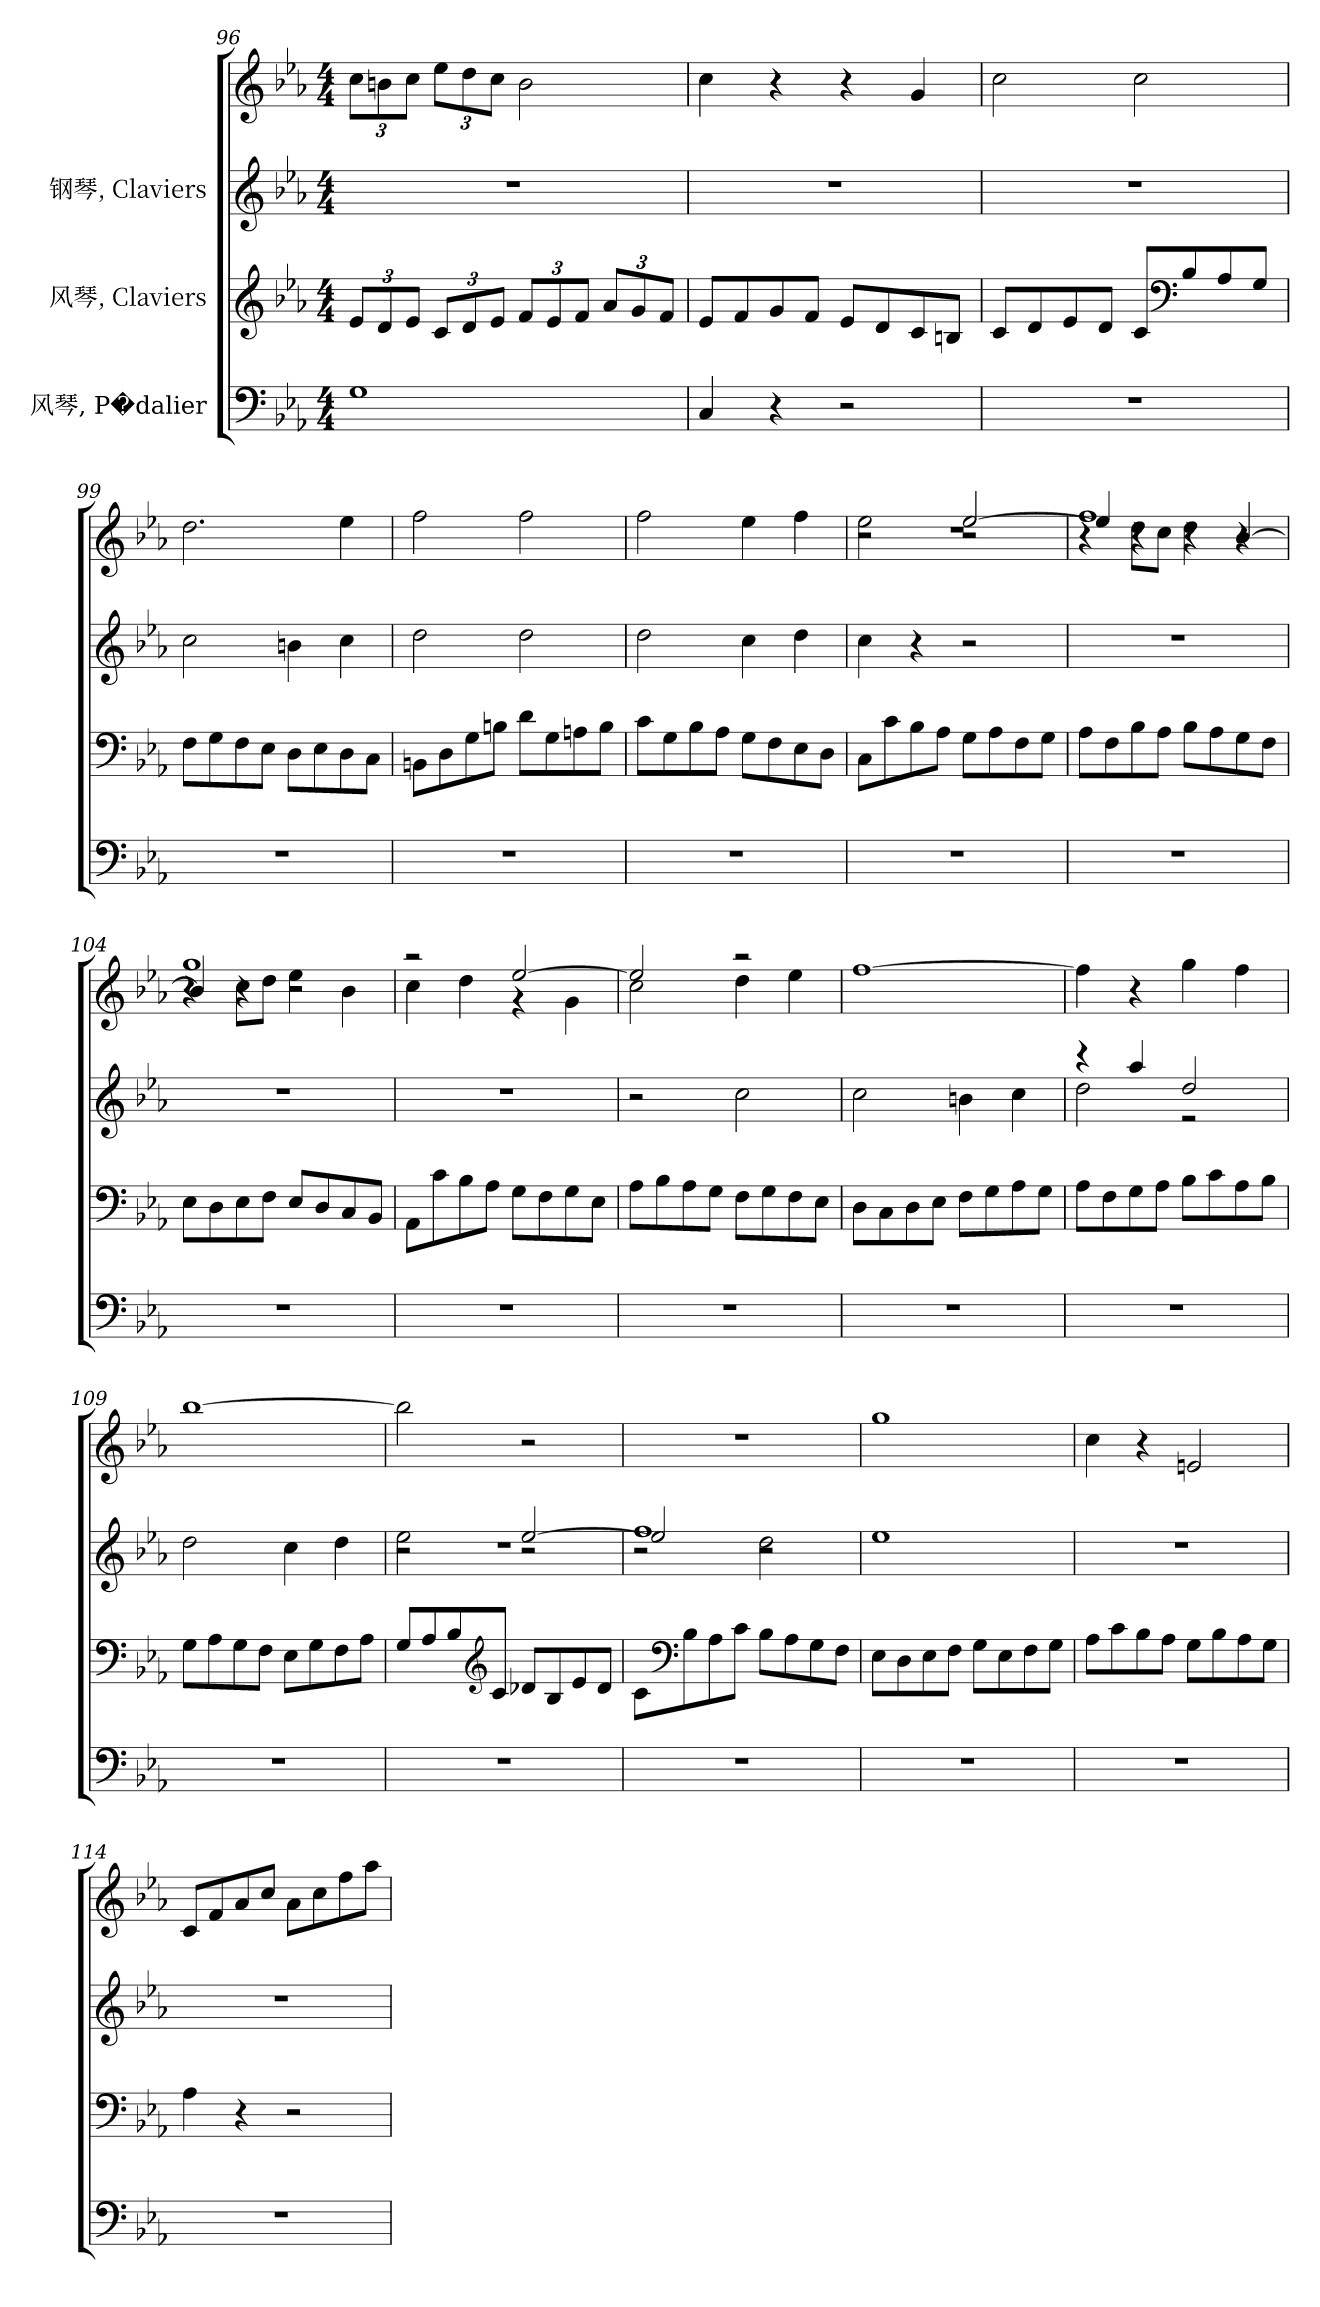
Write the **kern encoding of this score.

**kern	**kern	**kern	**kern
*part3	*part2	*part1	*part1
*staff4	*staff3	*staff2	*staff1
*I"风琴, P�dalier	*I"风琴, Claviers	*I"钢琴, Claviers	*
*clefF4	*clefG2	*clefG2	*clefG2
*k[b-e-a-]	*k[b-e-a-]	*k[b-e-a-]	*k[b-e-a-]
*M4/4	*M4/4	*M4/4	*M4/4
*	*Xbrackettup	*	*Xbrackettup
=96	=96	=96	=96
1G	12e-/L	1r	12cc\L
.	12d/	.	12bn\
.	12e-/J	.	12cc\J
.	12c/L	.	12ee-\L
.	12d/	.	12dd\
.	12e-/J	.	12cc\J
.	12f/L	.	2b\
.	12e-/	.	.
.	12f/J	.	.
.	12a-/L	.	.
.	12g/	.	.
.	12f/J	.	.
=97	=97	=97	=97
4C/	8e-/L	1r	4cc\
.	8f/	.	.
4r	8g/	.	4r
.	8f/J	.	.
2r	8e-/L	.	4r
.	8d/	.	.
.	8c/	.	4g/
.	8Bn/J	.	.
!!LO:PB:g=z
=98	=98	=98	=98
1r	8c/L	1r	2cc\
.	8d/	.	.
.	8e-/	.	.
.	8d/J	.	.
.	8c/L	.	2cc\
*	*clefF4	*	*
.	8B-/	.	.
.	8A-/	.	.
.	8G/J	.	.
=99	=99	=99	=99
1r	8F\L	2cc\	2.dd\
.	8G\	.	.
.	8F\	.	.
.	8E-\J	.	.
.	8D\L	4bn\	.
.	8E-\	.	.
.	8D\	4cc\	4ee-\
.	8C\J	.	.
=100	=100	=100	=100
1r	8BBn\L	2dd\	2ff\
.	8D\	.	.
.	8G\	.	.
.	8Bn\J	.	.
.	8d\L	2dd\	2ff\
.	8G\	.	.
.	8An\	.	.
.	8B\J	.	.
=101	=101	=101	=101
1r	8c\L	2dd\	2ff\
.	8G\	.	.
.	8B-\	.	.
.	8A-\J	.	.
.	8G\L	4cc\	4ee-\
.	8F\	.	.
.	8E-\	4dd\	4ff\
.	8D\J	.	.
!!LO:LB:g=z
=102	=102	=102	=102
*	*	*	*^
*	*	*	*	*^
1r	8C\L	4cc\	1r	2ee-\	2r
.	8c\	.	.	.	.
.	8B-\	4r	.	.	.
.	8A-\J	.	.	.	.
.	8G\L	2r	.	2r	[2ee-/
.	8A-\	.	.	.	.
.	8F\	.	.	.	.
.	8G\J	.	.	.	.
=103	=103	=103	=103	=103	=103
1r	8A-\L	1r	1ff	4r	4ee-/]
.	8F\	.	.	.	.
.	8B-\	.	.	8dd\L	4r
.	8A-\J	.	.	8cc\J	.
.	8B-\L	.	.	4dd\	4r
.	8A-\	.	.	.	.
.	8G\	.	.	4r	[4b-/
.	8F\J	.	.	.	.
=104	=104	=104	=104	=104	=104
1r	8E-\L	1r	1gg	4r	4b-/]
.	8D\	.	.	.	.
.	8E-\	.	.	8cc\L	4r
.	8F\J	.	.	8dd\J	.
.	8E-/L	.	.	4ee-\	2r
.	8D/	.	.	.	.
.	8C/	.	.	4b-\	.
.	8BB-/J	.	.	.	.
*	*	*	*	*v	*v
=105	=105	=105	=105	=105
1r	8AA-\L	1r	2r	4cc\
.	8c\	.	.	.
.	8B-\	.	.	4dd\
.	8A-\J	.	.	.
.	8G\L	.	[2ee-/	4r
.	8F\	.	.	.
.	8G\	.	.	4g\
.	8E-\J	.	.	.
!!LO:LB:g=z	!!
=106	=106	=106	=106	=106
1r	8A-\L	2r	2ee-/]	2cc\
.	8B-\	.	.	.
.	8A-\	.	.	.
.	8G\J	.	.	.
.	8F\L	2cc\	2r	4dd\
.	8G\	.	.	.
.	8F\	.	.	4ee-\
.	8E-\J	.	.	.
*	*	*	*v	*v
=107	=107	=107	=107
1r	8D\L	2cc\	[1ff
.	8C\	.	.
.	8D\	.	.
.	8E-\J	.	.
.	8F\L	4bn\	.
.	8G\	.	.
.	8A-\	4cc\	.
.	8G\J	.	.
=108	=108	=108	=108
*	*	*^	*
1r	8A-\L	4r	2dd\	4ff\]
.	8F\	.	.	.
.	8G\	4aa-/	.	4r
.	8A-\J	.	.	.
.	8B-\L	2dd/	2r	4gg\
.	8c\	.	.	.
.	8A-\	.	.	4ff\
.	8B-\J	.	.	.
*	*	*v	*v	*
=109	=109	=109	=109
1r	8G\L	2dd\	[1bb-
.	8A-\	.	.
.	8G\	.	.
.	8F\J	.	.
.	8E-\L	4cc\	.
.	8G\	.	.
.	8F\	4dd\	.
.	8A-\J	.	.
!!LO:PB:g=z
=110	=110	=110	=110
*	*	*^	*
*	*	*	*^	*
1r	8G/L	1r	2ee-\	2r	2bb-\]
.	8A-/	.	.	.	.
.	8B-/	.	.	.	.
*	*clefG2	*	*	*	*
.	8c/J	.	.	.	.
.	8d-X/L	.	2r	[2ee-/	2r
.	8B-/	.	.	.	.
.	8e-/	.	.	.	.
.	8d-/J	.	.	.	.
=111	=111	=111	=111	=111	=111
1r	8c\L	1ff	2r	2ee-/]	1r
*	*clefF4	*	*	*	*
.	8B-\	.	.	.	.
.	8A-\	.	.	.	.
.	8c\J	.	.	.	.
.	8B-\L	.	2dd\	2r	.
.	8A-\	.	.	.	.
.	8G\	.	.	.	.
.	8F\J	.	.	.	.
*	*	*v	*v	*v	*
=112	=112	=112	=112
1r	8E-\L	1ee-	1gg
.	8D\	.	.
.	8E-\	.	.
.	8F\J	.	.
.	8G\L	.	.
.	8E-\	.	.
.	8F\	.	.
.	8G\J	.	.
=113	=113	=113	=113
1r	8A-\L	1r	4cc\
.	8c\	.	.
.	8B-\	.	4r
.	8A-\J	.	.
.	8G\L	.	2en/
.	8B-\	.	.
.	8A-\	.	.
.	8G\J	.	.
!!LO:LB:g=z
=114	=114	=114	=114
*	*	*	*MM116
1r	4A-\	1r	8c/L
.	.	.	8f/
.	4r	.	8a-/
.	.	.	8cc/J
.	2r	.	8a-\L
.	.	.	8cc\
.	.	.	8ff\
.	.	.	8aa-\J
=	=	=	=
*-	*-	*-	*-
